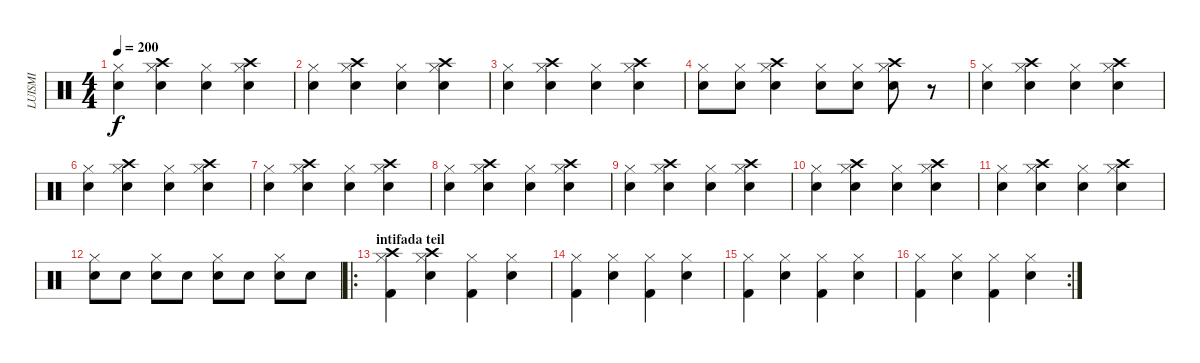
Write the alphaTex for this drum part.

\track ("LUISMI" "LUISMI") {instrument percussion}
\staff {score}
\articulation defaults
\ts (4 4)
\tempo 200
\clef neutral
\ks c
("Hi-Hat (closed)" "Snare (hit) 2").4{dy f} ("Hi-Hat (closed)" "Snare (hit) 2" "Crash high (hit)").4 ("Hi-Hat (closed)" "Snare (hit) 2").4 ("Hi-Hat (closed)" "Snare (hit) 2" "Crash high (hit)").4 |
("Hi-Hat (closed)" "Snare (hit) 2").4 ("Hi-Hat (closed)" "Snare (hit) 2" "Crash high (hit)").4 ("Hi-Hat (closed)" "Snare (hit) 2").4 ("Hi-Hat (closed)" "Snare (hit) 2" "Crash high (hit)").4 |
("Hi-Hat (closed)" "Snare (hit) 2").4 ("Hi-Hat (closed)" "Snare (hit) 2" "Crash high (hit)").4 ("Hi-Hat (closed)" "Snare (hit) 2").4 ("Hi-Hat (closed)" "Snare (hit) 2" "Crash high (hit)").4 |
("Hi-Hat (closed)" "Snare (hit) 2").8 ("Hi-Hat (closed)" "Snare (hit) 2").8 ("Hi-Hat (closed)" "Snare (hit) 2" "Crash high (hit)").4 ("Hi-Hat (closed)" "Snare (hit) 2").8 ("Hi-Hat (closed)" "Snare (hit) 2").8 ("Hi-Hat (closed)" "Snare (hit) 2" "Crash high (hit)").8 r.8 |
("Hi-Hat (closed)" "Snare (hit) 2").4 ("Hi-Hat (closed)" "Snare (hit) 2" "Crash high (hit)").4 ("Hi-Hat (closed)" "Snare (hit) 2").4 ("Hi-Hat (closed)" "Snare (hit) 2" "Crash high (hit)").4 |
("Hi-Hat (closed)" "Snare (hit) 2").4 ("Hi-Hat (closed)" "Snare (hit) 2" "Crash high (hit)").4 ("Hi-Hat (closed)" "Snare (hit) 2").4 ("Hi-Hat (closed)" "Snare (hit) 2" "Crash high (hit)").4 |
("Hi-Hat (closed)" "Snare (hit) 2").4 ("Hi-Hat (closed)" "Snare (hit) 2" "Crash high (hit)").4 ("Hi-Hat (closed)" "Snare (hit) 2").4 ("Hi-Hat (closed)" "Snare (hit) 2" "Crash high (hit)").4 |
("Hi-Hat (closed)" "Snare (hit) 2").4 ("Hi-Hat (closed)" "Snare (hit) 2" "Crash high (hit)").4 ("Hi-Hat (closed)" "Snare (hit) 2").4 ("Hi-Hat (closed)" "Snare (hit) 2" "Crash high (hit)").4 |
("Hi-Hat (closed)" "Snare (hit) 2").4 ("Hi-Hat (closed)" "Snare (hit) 2" "Crash high (hit)").4 ("Hi-Hat (closed)" "Snare (hit) 2").4 ("Hi-Hat (closed)" "Snare (hit) 2" "Crash high (hit)").4 |
("Hi-Hat (closed)" "Snare (hit) 2").4 ("Hi-Hat (closed)" "Snare (hit) 2" "Crash high (hit)").4 ("Hi-Hat (closed)" "Snare (hit) 2").4 ("Hi-Hat (closed)" "Snare (hit) 2" "Crash high (hit)").4 |
("Hi-Hat (closed)" "Snare (hit) 2").4 ("Hi-Hat (closed)" "Snare (hit) 2" "Crash high (hit)").4 ("Hi-Hat (closed)" "Snare (hit) 2").4 ("Hi-Hat (closed)" "Snare (hit) 2" "Crash high (hit)").4 |
("Hi-Hat (closed)" "Snare (hit) 2").8 "Snare (hit) 2".8 ("Hi-Hat (closed)" "Snare (hit) 2").8 "Snare (hit) 2".8 ("Hi-Hat (closed)" "Snare (hit) 2").8 "Snare (hit) 2".8 ("Hi-Hat (closed)" "Snare (hit) 2").8 "Snare (hit) 2".8 |
\ro
\section ("" "intifada teil")
("Hi-Hat (closed)" "Kick (hit) 2" "Crash high (hit)").4 ("Hi-Hat (closed)" "Snare (hit) 2" "Crash high (hit)").4 ("Hi-Hat (closed)" "Kick (hit) 2").4 ("Hi-Hat (closed)" "Snare (hit) 2").4 |
("Hi-Hat (closed)" "Kick (hit) 2").4 ("Hi-Hat (closed)" "Snare (hit) 2").4 ("Hi-Hat (closed)" "Kick (hit) 2").4 ("Hi-Hat (closed)" "Snare (hit) 2").4 |
("Hi-Hat (closed)" "Kick (hit) 2").4 ("Hi-Hat (closed)" "Snare (hit) 2").4 ("Hi-Hat (closed)" "Kick (hit) 2").4 ("Hi-Hat (closed)" "Snare (hit) 2").4 |
\rc 2
("Hi-Hat (closed)" "Kick (hit) 2").4 ("Hi-Hat (closed)" "Snare (hit) 2").4 ("Hi-Hat (closed)" "Kick (hit) 2").4 ("Hi-Hat (closed)" "Snare (hit) 2").4
